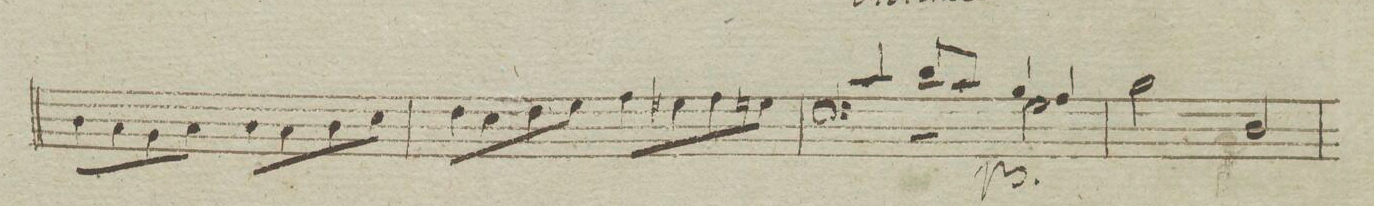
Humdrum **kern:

**kern	**dynam
*I"Basso	*
*clefC4	*
*k[]	*
*met(c)	*
*M4/4	*
8A\L	.
8G\	.
8F\	.
8G\J	.
8A\L	.
8G\	.
8A\	.
8B\J	.
=48	=48
8c\L	.
8B\	.
8c\	.
8d\J	.
8e\L	.
8d#X\	.
8e\	.
8dn\J	.
=49	=49
*^	*
*clefF4	*	*
4c/	2rCC	.
8d/L	.	.
8c/J	.	.
4B/	2G\	.
4A/	.	.
*v	*v	*
=50	=50
2B\	.
2D/	.
=51	=51
*-	*-
